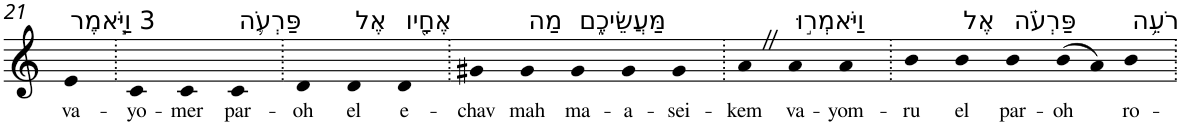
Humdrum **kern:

**kern	**text
*part1	*part1
*staff1	*staff1
*I"Piano	*
*I'Pno	*
!!LO:PB:g=z
*clefG2	*
*k[]	*
=21	=21
!LO:TX:a:t=3 וַיֹּ֧אמֶר	!
!	!LO:LY:b
4e	va-
=22.	=22.
!	!LO:LY:b
4c	-yo-
!	!LO:LY:b
4c	-mer
!LO:TX:a:t=פַּרְעֹ֛ה	!
!	!LO:LY:b
4c	par-
=23.	=23.
!	!LO:LY:b
4d	-oh
!LO:TX:a:t=אֶל	!
!	!LO:LY:b
4d	el
!LO:TX:a:t=אֶחָ֖יו	!
!	!LO:LY:b
4d	e-
=24.	=24.
!	!LO:LY:b
4g#X	-chav
!LO:TX:a:t=מַה	!
!	!LO:LY:b
4g#	mah
!LO:TX:a:t=מַּעֲשֵׂיכֶ֑ם	!
!	!LO:LY:b
4g#	ma-
!	!LO:LY:b
4g#	-a-
!	!LO:LY:b
4g#	-sei-
=25.	=25.
!	!LO:LY:b
4aZ	-kem
!LO:TX:a:t=וַיֹּאמְר֣וּ	!
!	!LO:LY:b
4a	va-
!	!LO:LY:b
4a	-yom-
=26.	=26.
!	!LO:LY:b
4b	-ru
!LO:TX:a:t=אֶל	!
!	!LO:LY:b
4b	el
!LO:TX:a:t=פַּרְעֹ֗ה	!
!	!LO:LY:b
4b	par-
!	!LO:LY:b
(>8b	-oh
8a)	.
!LO:TX:a:t=רֹעֵ֥ה	!
!	!LO:LY:b
4b	ro-
=.	=.
*-	*-
